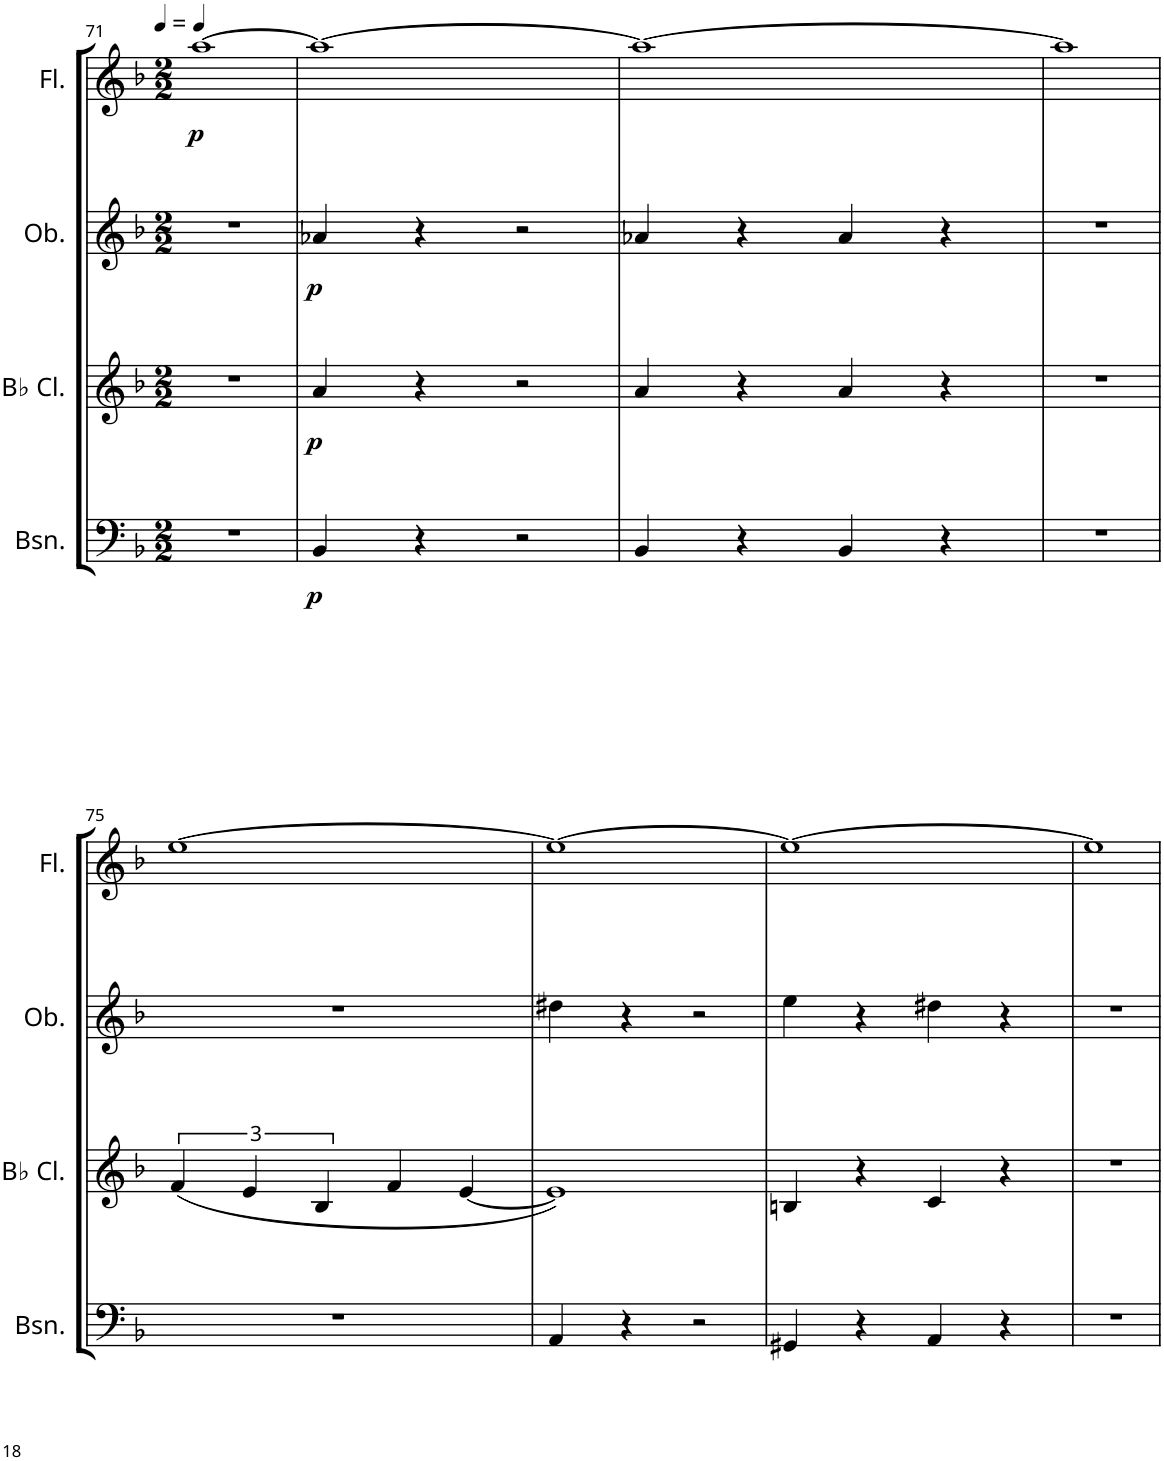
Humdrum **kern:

**kern	**dynam	**kern	**dynam	**kern	**dynam	**kern	**dynam
*part4	*part4	*part3	*part3	*part2	*part2	*part1	*part1
*staff4	*staff4	*staff3	*staff3	*staff2	*staff2	*staff1	*staff1
*I"Bassoon	*	*I"Bb Clarinet	*	*I"Oboe	*	*I"Flute	*
*I'Bsn.	*	*I'Bb Cl.	*	*I'Ob.	*	*I'Fl.	*
!!LO:PB:g=z
*clefF4	*	*clefG2	*	*clefG2	*	*clefG2	*
*	*	*ITrd1c2	*	*	*	*	*
*k[b-]	*	*k[b-]	*	*k[b-]	*	*k[b-]	*
*M2/2	*	*M2/2	*	*M2/2	*	*M2/2	*
=71	=71	=71	=71	=71	=71	=71	=71
!	!	!	!	!	!	!	!LO:DY:b
1r	.	1r	.	1r	.	[1aa	p
=72	=72	=72	=72	=72	=72	=72	=72
!	!LO:DY:b	!	!LO:DY:b	!	!LO:DY:b	!	!
4BB-/	p	4a/	p	4a-X/	p	1aa_	.
4r	.	4r	.	4r	.	.	.
2r	.	2r	.	2r	.	.	.
=73	=73	=73	=73	=73	=73	=73	=73
4BB-/	.	4a/	.	4a-X/	.	1aa_	.
4r	.	4r	.	4r	.	.	.
4BB-/	.	4a/	.	4a-/	.	.	.
4r	.	4r	.	4r	.	.	.
=74	=74	=74	=74	=74	=74	=74	=74
1r	.	1r	.	1r	.	1aa]	.
!!LO:LB:g=z
=75	=75	=75	=75	=75	=75	=75	=75
1r	.	(6f/	.	1r	.	[1ee	.
.	.	6e/	.	.	.	.	.
.	.	6B-/	.	.	.	.	.
.	.	4f/	.	.	.	.	.
.	.	[4e/	.	.	.	.	.
=76	=76	=76	=76	=76	=76	=76	=76
4AA/	.	1e])	.	4dd#X\	.	1ee_	.
4r	.	.	.	4r	.	.	.
2r	.	.	.	2r	.	.	.
=77	=77	=77	=77	=77	=77	=77	=77
4GG#X/	.	4Bn/	.	4ee\	.	1ee_	.
4r	.	4r	.	4r	.	.	.
4AA/	.	4c/	.	4dd#X\	.	.	.
4r	.	4r	.	4r	.	.	.
=78	=78	=78	=78	=78	=78	=78	=78
1r	.	1r	.	1r	.	1ee]	.
=	=	=	=	=	=	=	=
*-	*-	*-	*-	*-	*-	*-	*-
